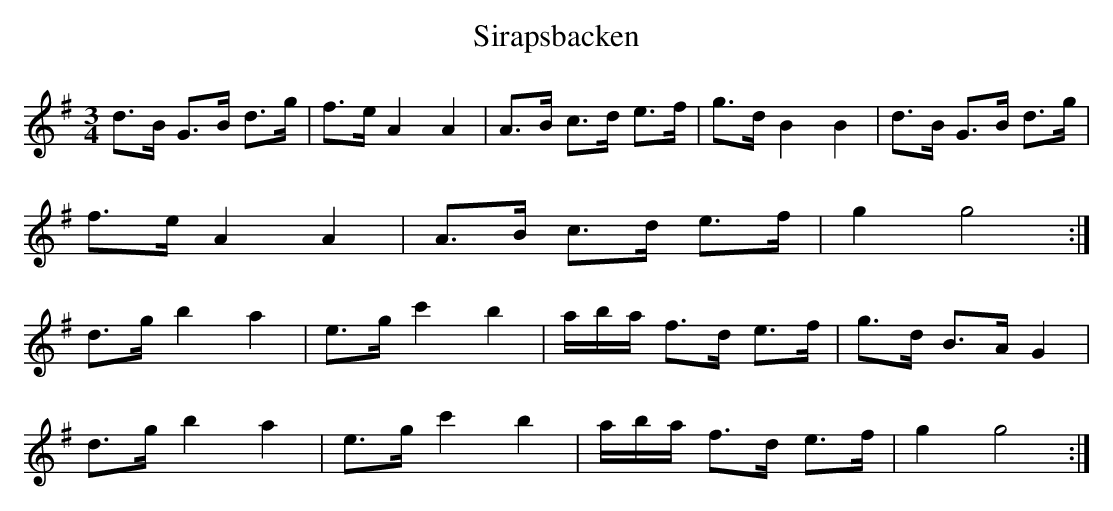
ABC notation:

X:1
T: Sirapsbacken
M: 3/4
L: 1/16
K: G
O:Hällnäs, Västerbotten
d2>B2 G2>B2 d2>g2 | f2>e2 A4 A4 | A2>B2 c2>d2 e2>f2 | g2>d2 B4 B4 | d2>B2 G2>B2 d2>g2 |
f2>e2 A4 A4 | A2>B2 c2>d2 e2>f2 | g4 g8 :|
d2>g2 b4 a4|e2>g2 c'4 b4 | 3aba f2>d2 e2>f2 | g2>d2 B2>A2 G4 |
d2>g2 b4 a4|e2>g2 c'4 b4 | 3aba f2>d2 e2>f2 | g4 g8 :|
